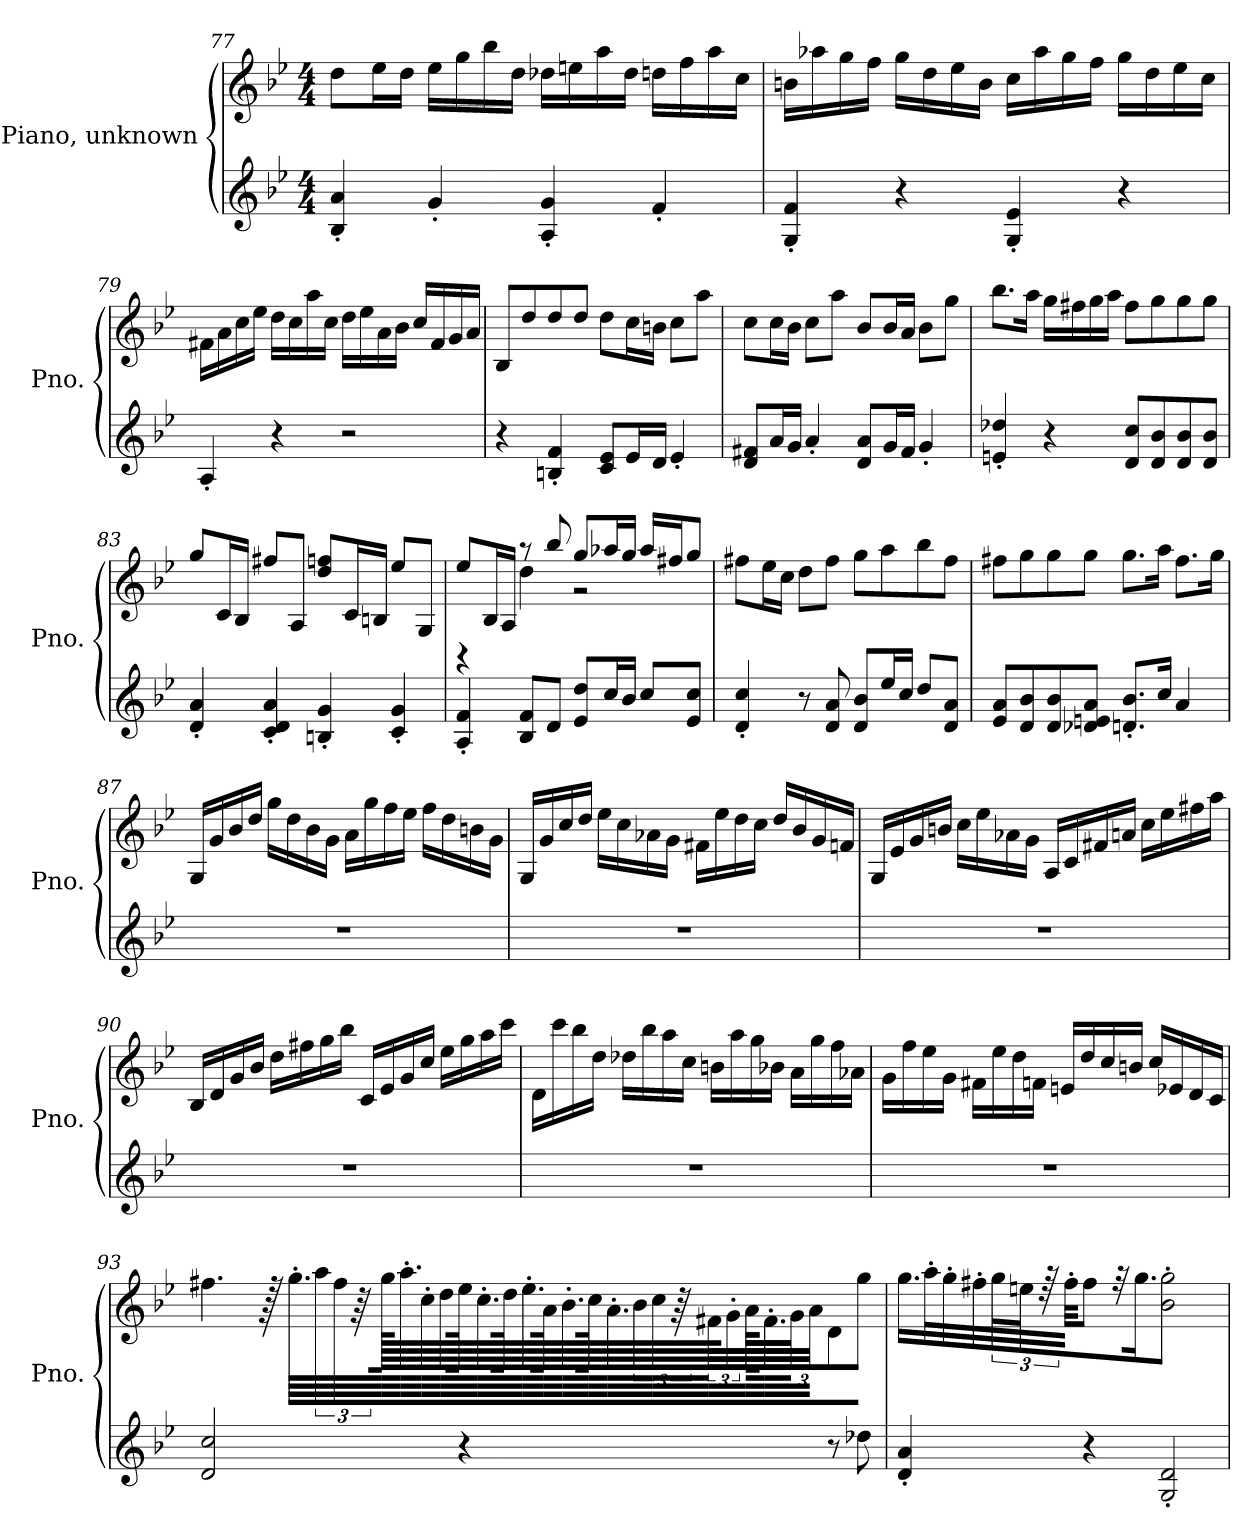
**kern	**kern
*part1	*part1
*staff2	*staff1
*I"Piano, unknown	*
*I'Pno.	*
*clefG2	*clefG2
*k[b-e-]	*k[b-e-]
*M4/4	*M4/4
=77	=77
4B-/' 4a/'	8dd\L
.	16ee-\L
.	16dd\JJ
4g'/	16ee-\LL
.	16gg\
.	16bb-\
.	16dd\JJ
4A/' 4g/'	16dd-X\LL
.	16een\
.	16aa\
.	16dd-\JJ
4f'/	16ddn\LL
.	16ff\
.	16aa\
.	16cc\JJ
=78	=78
4G/' 4f/'	16bn\LL
.	16aa-X\
.	16gg\
.	16ff\JJ
4r	16gg\LL
.	16dd\
.	16ee-\
.	16b\JJ
4G/' 4e-/'	16cc\LL
.	16aa-\
.	16gg\
.	16ff\JJ
4r	16gg\LL
.	16dd\
.	16ee-\
.	16cc\JJ
!!LO:LB:g=z
=79	=79
4A'/	16f#X\LL
.	16a\
.	16cc\
.	16ee-\JJ
4r	16dd\LL
.	16cc\
.	16aa\
.	16cc\JJ
2r	16dd\LL
.	16ee-\
.	16a\
.	16b-\JJ
.	16cc/LL
.	16f#/
.	16g/
.	16a/JJ
=80	=80
4r	8B-/L
.	8dd/
4Bn/' 4f/'	8dd/
.	8dd/J
8c/ 8e-/L	8dd\L
16e-/L	16cc\L
16d/JJ	16bn\JJ
4e-'/	8cc\L
.	8aa\J
=81	=81
8d/ 8f#X/L	8cc\L
16a/L	16cc\L
16g/JJ	16b-\JJ
4a'/	8cc\L
.	8aa\J
8d/ 8a/L	8b-/L
16g/L	16b-/L
16f#/JJ	16a/JJ
4g'/	8b-\L
.	8gg\J
!!LO:PB:g=z
=82	=82
4en/' 4dd-X/'	8.bb-\L
.	16aa\Jk
4r	16gg\LL
.	16ff#X\
.	16gg\
.	16aa\JJ
8d/ 8cc/L	8ff#\L
8d/ 8b-/	8gg\
8d/ 8b-/	8gg\
8d/ 8b-/J	8gg\J
=83	=83
4d/' 4a/'	8gg/L
.	16c/L
.	16B-/JJ
4c/' 4d/' 4a/'	8ff#X/L
.	8A/J
4Bn/' 4g/'	8dd/ 8ffn/L
.	16c/L
.	16Bn/JJ
4c/' 4g/'	8ee-/L
.	8G/J
=84	=84
*	*^
4A/' 4f/'	8ee-/L	4r
.	16B-/L	.
.	16A/JJ	.
8B-/ 8f/L	8r	4dd\
8d/J	8bb-/	.
8e-/ 8dd/L	8gg/L	2r
16cc/L	16aa-X/L	.
16b-/JJ	16gg/JJ	.
8cc/L	16aa-/LL	.
.	16ff#X/J	.
8e-/ 8cc/J	8gg/J	.
*	*v	*v
!!LO:LB:g=z
=85	=85
4d/' 4cc/'	8ff#X\L
.	16ee-\L
.	16cc\JJ
8r	8dd\L
8d/ 8a/	8ff#\J
8d/ 8b-/L	8gg\L
16ee-/L	8aa\
16cc/JJ	.
8dd/L	8bb-\
8d/ 8a/J	8ff#\J
=86	=86
8e-/ 8a/L	8ff#X\L
8d/ 8b-/	8gg\
8d/ 8b-/	8gg\
8d-X/ 8en/ 8a/J	8gg\J
8.dn/' 8.b-/'L	8.gg\L
16cc/Jk	16aa\Jk
4a/	8.ff#\L
.	16gg\Jk
=87	=87
1r	16G/LL
.	16g/
.	16b-/
.	16dd/JJ
.	16gg\LL
.	16dd\
.	16b-\
.	16g\JJ
.	16a\LL
.	16gg\
.	16ff\
.	16ee-\JJ
.	16ff\LL
.	16dd\
.	16bn\
.	16g\JJ
!!LO:LB:g=z
=88	=88
1r	16G/LL
.	16g/
.	16cc/
.	16dd/JJ
.	16ee-\LL
.	16cc\
.	16a-X\
.	16g\JJ
.	16f#X\LL
.	16ee-\
.	16dd\
.	16cc\JJ
.	16dd/LL
.	16b-/
.	16g/
.	16fn/JJ
=89	=89
1r	16G/LL
.	16e-/
.	16g/
.	16bn/JJ
.	16cc\LL
.	16ee-\
.	16a-X\
.	16g\JJ
.	16A/LL
.	16c/
.	16f#X/
.	16an/JJ
.	16cc\LL
.	16ee-\
.	16ff#X\
.	16aa\JJ
!!LO:LB:g=z
=90	=90
1r	16B-/LL
.	16d/
.	16g/
.	16b-/JJ
.	16dd\LL
.	16ff#X\
.	16gg\
.	16bb-\JJ
.	16c/LL
.	16e-/
.	16g/
.	16cc/JJ
.	16ee-\LL
.	16gg\
.	16aa\
.	16ccc\JJ
=91	=91
1r	16d\LL
.	16ccc\
.	16bb-\
.	16dd\JJ
.	16dd-X\LL
.	16bb-\
.	16aa\
.	16cc\JJ
.	16bn\LL
.	16aa\
.	16gg\
.	16b-X\JJ
.	16a\LL
.	16gg\
.	16ff\
.	16a-X\JJ
!!LO:LB:g=z
=92	=92
1r	16g\LL
.	16ff\
.	16ee-\
.	16g\JJ
.	16f#X\LL
.	16ee-\
.	16dd\
.	16fn\JJ
.	16en/LL
.	16dd/
.	16cc/
.	16bn/JJ
.	16cc/LL
.	16e-X/
.	16d/
.	16c/JJ
!!LO:LB:g=z
=93	=93
2d/ 2cc/	4.ff#X\
.	128r
.	64.gg'\LLLL
.	96aa\
.	96ff#\JJJJ
.	96r
.	128gg\KLLLL
.	64.aa'\
.	64cc'\
.	64dd\
4r	128ee-\K
.	64.cc'\
.	128dd\K
.	64.ee-'\
.	128a\K
.	64.b-'\
.	128cc\K
.	64.a'\
.	96b-\
.	96cc\JJJJ
.	96r
.	96f#X\KLLL
.	48g'\
.	128a\KL
.	64.f#'\
*	*Xbrackettup
.	96g\J
.	48a\JJ
8r	8d\
8dd-X\	8gg\J
!!LO:PB:g=z
=94	=94
4d/' 4a/'	16.gg\LL
.	32aa'\L
.	32gg'\
.	32ff#X'\
*	*brackettup
.	96gg\L
.	96een\JJJJ
.	96r
.	32ff#'\KKL
4r	8ff#\J
.	32r
.	16.gg\
2G/' 2d/'	2b-\' 2gg\'
=	=
*-	*-
